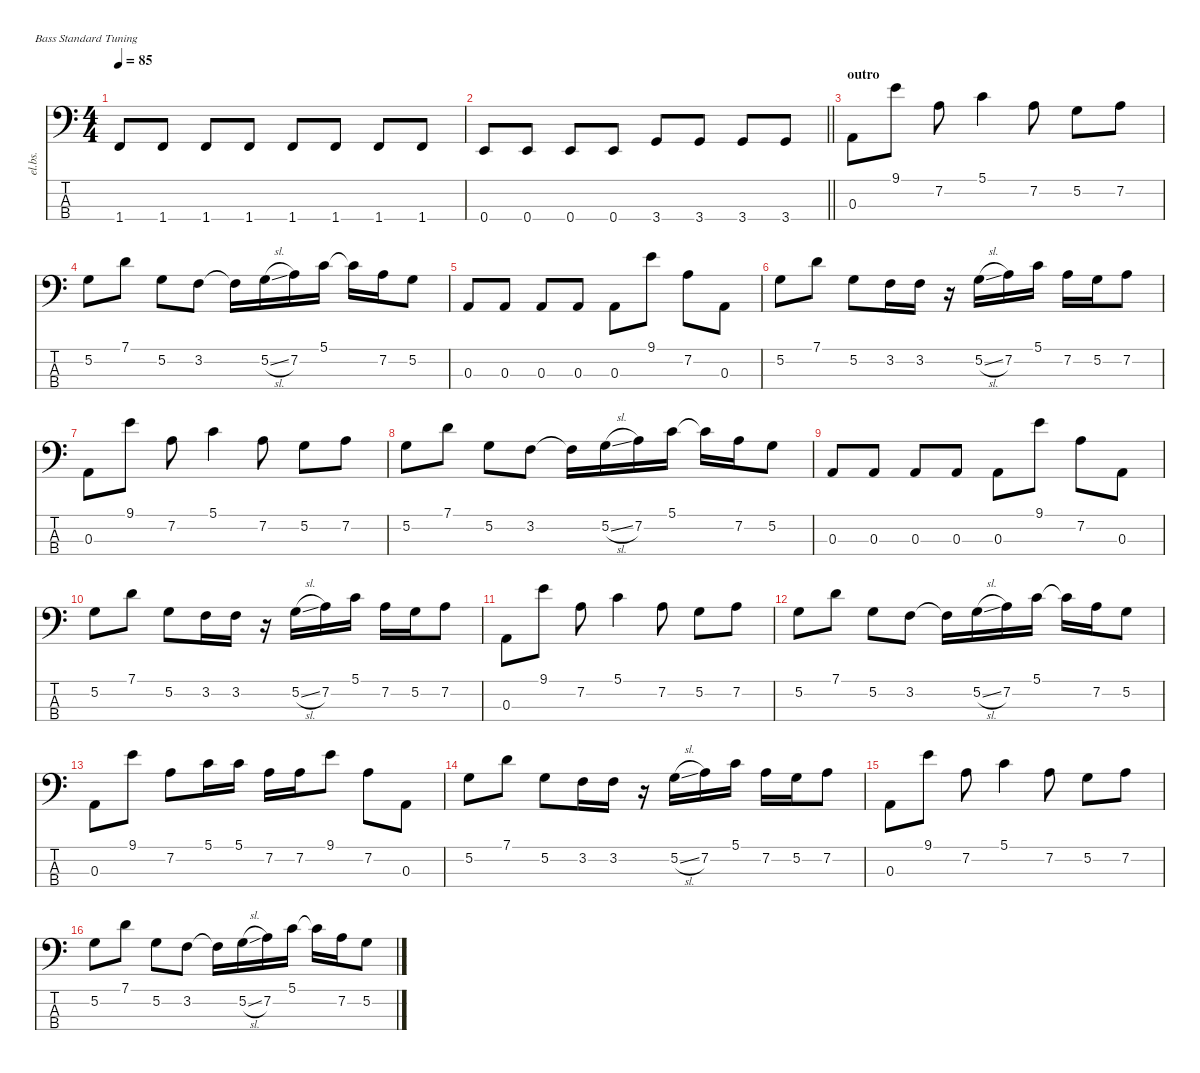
\defaultSystemsLayout 4
\hideDynamics
\bracketExtendMode nobrackets
\otherSystemsTrackNameOrientation horizontal
\track ("Flea" "el.bs.") {instrument electricbassfinger}
\staff {score tabs}
\tuning (G2 D2 A1 E1)
\ts (4 4)
\tempo 85
\clef f4
\ks c
1.4.8{dy f} 1.4.8 1.4.8 1.4.8 1.4.8 1.4.8 1.4.8 1.4.8 |
\barLineRight lightlight
0.4.8 0.4.8 0.4.8 0.4.8 3.4.8 3.4.8 3.4.8 3.4.8 |
\section ("" "outro")
0.3.8 9.1.8 7.2.8 5.1.4 7.2.8 5.2.8 7.2.8 |
5.2.8 7.1.8 5.2.8 3.2.8 3.2{t}.16 5.2{sl}.16 7.2.16 5.1.16 5.1{t}.16 7.2.16 5.2.8 |
0.3.8 0.3.8 0.3.8 0.3.8 0.3.8 9.1.8 7.2.8 0.3.8 |
5.2.8 7.1.8 5.2.8 3.2.16 3.2.16 r.16 5.2{sl}.16 7.2.16 5.1.16 7.2.16 5.2.16 7.2.8 |
0.3.8 9.1.8 7.2.8 5.1.4 7.2.8 5.2.8 7.2.8 |
5.2.8 7.1.8 5.2.8 3.2.8 3.2{t}.16 5.2{sl}.16 7.2.16 5.1.16 5.1{t}.16 7.2.16 5.2.8 |
0.3.8 0.3.8 0.3.8 0.3.8 0.3.8 9.1.8 7.2.8 0.3.8 |
5.2.8 7.1.8 5.2.8 3.2.16 3.2.16 r.16 5.2{sl}.16 7.2.16 5.1.16 7.2.16 5.2.16 7.2.8 |
0.3.8 9.1.8 7.2.8 5.1.4 7.2.8 5.2.8 7.2.8 |
5.2.8 7.1.8 5.2.8 3.2.8 3.2{t}.16 5.2{sl}.16 7.2.16 5.1.16 5.1{t}.16 7.2.16 5.2.8 |
0.3.8 9.1.8 7.2.8 5.1.16 5.1.16 7.2.16 7.2.16 9.1.8 7.2.8 0.3.8 |
5.2.8 7.1.8 5.2.8 3.2.16 3.2.16 r.16 5.2{sl}.16 7.2.16 5.1.16 7.2.16 5.2.16 7.2.8 |
0.3.8 9.1.8 7.2.8 5.1.4 7.2.8 5.2.8 7.2.8 |
5.2.8 7.1.8 5.2.8 3.2.8 3.2{t}.16 5.2{sl}.16 7.2.16 5.1.16 5.1{t}.16 7.2.16 5.2.8
